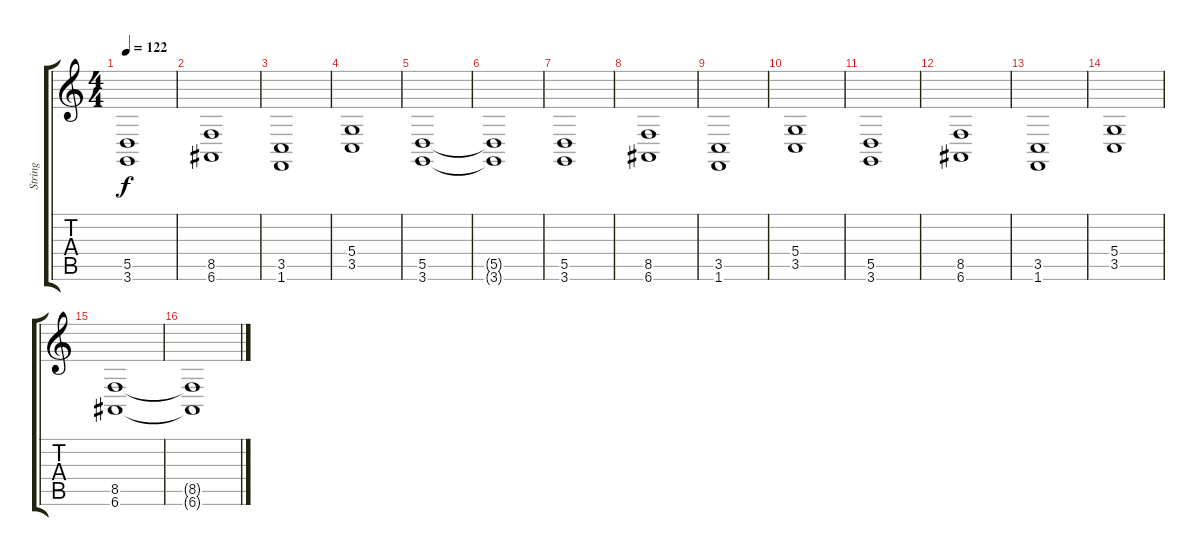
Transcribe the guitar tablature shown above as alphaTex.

\track ("String" "String") {instrument lead1square}
\staff {score tabs}
\tuning (E4 B3 G3 D3 A2 E2) {hide}
\ts (4 4)
\tempo 122
\clef g2
\ks c
(5.5 3.6).1{dy f} |
(8.5 6.6).1 |
(3.5 1.6).1 |
(5.4 3.5).1 |
(5.5 3.6).1 |
(5.5{t} 3.6{t}).1 |
(5.5 3.6).1 |
(8.5 6.6).1 |
(3.5 1.6).1 |
(5.4 3.5).1 |
(5.5 3.6).1 |
(8.5 6.6).1 |
(3.5 1.6).1 |
(5.4 3.5).1 |
(8.5 6.6).1 |
(8.5{t} 6.6{t}).1
